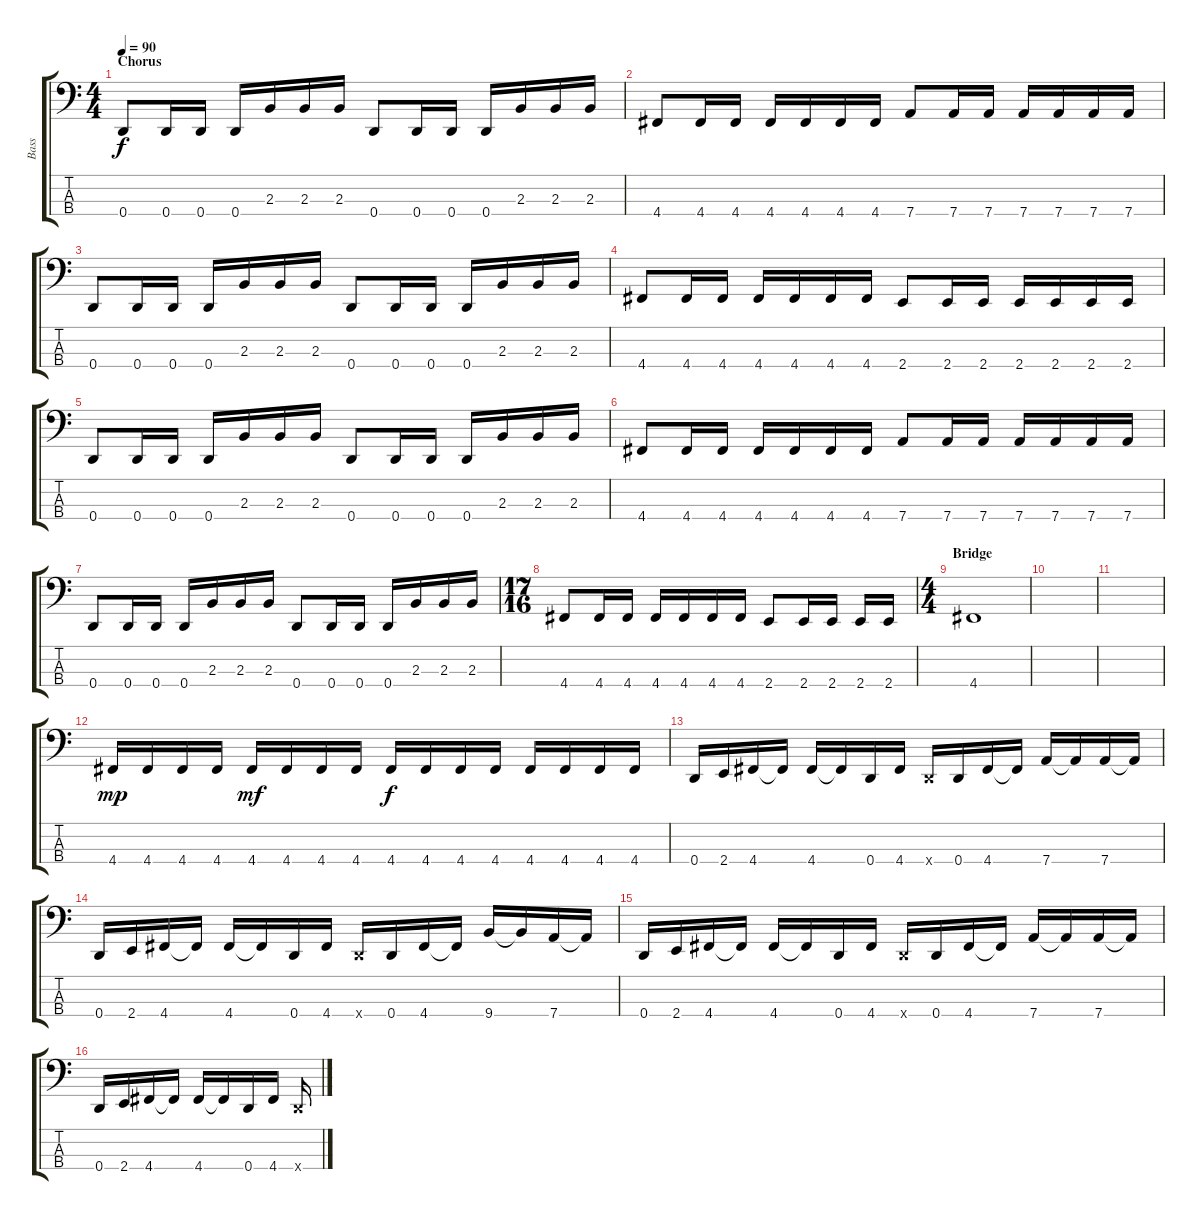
\track ("Bass" "Bass") {instrument electricbasspick}
\staff {score tabs}
\tuning (G2 D2 A1 D1) {hide}
\ts (4 4)
\section ("" "Chorus")
\tempo 90
\clef f4
\ks c
0.4.8{dy f} 0.4.16 0.4.16 0.4.16 2.3.16 2.3.16 2.3.16 0.4.8 0.4.16 0.4.16 0.4.16 2.3.16 2.3.16 2.3.16 |
4.4.8 4.4.16 4.4.16 4.4.16 4.4.16 4.4.16 4.4.16 7.4.8 7.4.16 7.4.16 7.4.16 7.4.16 7.4.16 7.4.16 |
0.4.8 0.4.16 0.4.16 0.4.16 2.3.16 2.3.16 2.3.16 0.4.8 0.4.16 0.4.16 0.4.16 2.3.16 2.3.16 2.3.16 |
4.4.8 4.4.16 4.4.16 4.4.16 4.4.16 4.4.16 4.4.16 2.4.8 2.4.16 2.4.16 2.4.16 2.4.16 2.4.16 2.4.16 |
0.4.8 0.4.16 0.4.16 0.4.16 2.3.16 2.3.16 2.3.16 0.4.8 0.4.16 0.4.16 0.4.16 2.3.16 2.3.16 2.3.16 |
4.4.8 4.4.16 4.4.16 4.4.16 4.4.16 4.4.16 4.4.16 7.4.8 7.4.16 7.4.16 7.4.16 7.4.16 7.4.16 7.4.16 |
0.4.8 0.4.16 0.4.16 0.4.16 2.3.16 2.3.16 2.3.16 0.4.8 0.4.16 0.4.16 0.4.16 2.3.16 2.3.16 2.3.16 |
\ts (17 16)
4.4.8 4.4.16 4.4.16 4.4.16 4.4.16 4.4.16 4.4.16 2.4.8 2.4.16 2.4.16 2.4.16 2.4.16 |
\ts (4 4)
\section ("" "Bridge")
4.4.1 |
|
|
4.4.16{dy mp} 4.4.16 4.4.16 4.4.16 4.4.16{dy mf} 4.4.16 4.4.16 4.4.16 4.4.16{dy f} 4.4.16 4.4.16 4.4.16 4.4.16 4.4.16 4.4.16 4.4.16 |
0.4.16 2.4.16 4.4.16 4.4{t}.16 4.4.16 4.4{t}.16 0.4.16 4.4.16 0.4{x}.16 0.4.16 4.4.16 4.4{t}.16 7.4.16 7.4{t}.16 7.4.16 7.4{t}.16 |
0.4.16 2.4.16 4.4.16 4.4{t}.16 4.4.16 4.4{t}.16 0.4.16 4.4.16 0.4{x}.16 0.4.16 4.4.16 4.4{t}.16 9.4.16 9.4{t}.16 7.4.16 7.4{t}.16 |
0.4.16 2.4.16 4.4.16 4.4{t}.16 4.4.16 4.4{t}.16 0.4.16 4.4.16 0.4{x}.16 0.4.16 4.4.16 4.4{t}.16 7.4.16 7.4{t}.16 7.4.16 7.4{t}.16 |
0.4.16 2.4.16 4.4.16 4.4{t}.16 4.4.16 4.4{t}.16 0.4.16 4.4.16 0.4{x}.16
